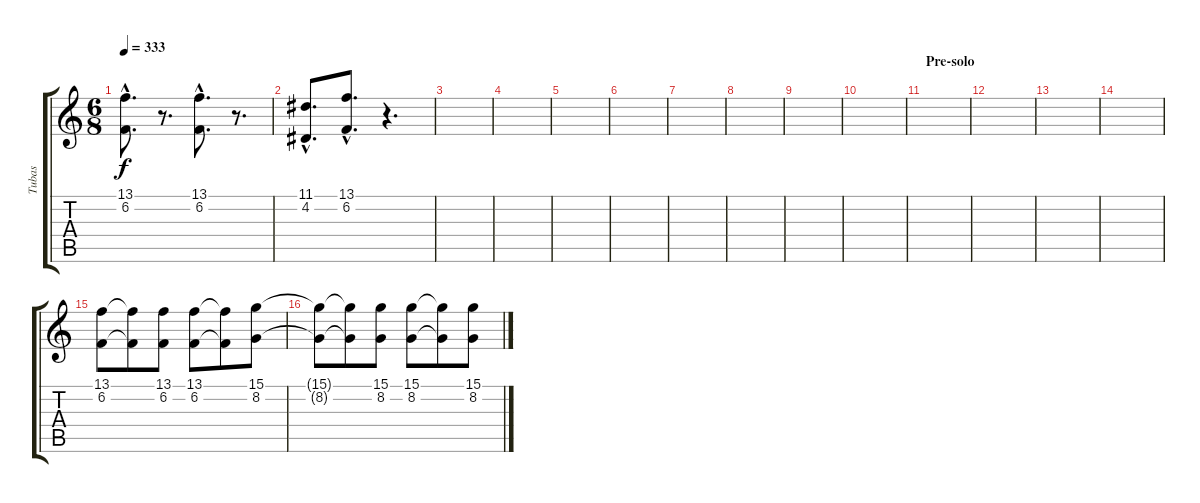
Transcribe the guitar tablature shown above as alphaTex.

\track ("Tubas" "Tubas") {instrument tuba}
\staff {score tabs}
\tuning (E4 B3 G3 D3 A2 E2) {hide}
\ts (6 8)
\tempo 333
\clef g2
\ks c
(13.1{hac} 6.2{hac}).8{d dy f} r.8{d} (13.1{hac} 6.2{hac}).8{d} r.8{d} |
(11.1{hac} 4.2{hac}).8{d} (13.1{hac} 6.2{hac}).8{d} r.4{d} |
|
|
|
|
|
|
|
|
\section ("" "Pre-solo")
|
|
|
|
(13.1 6.2).8 (13.1{t} 6.2{t}).8 (13.1 6.2).8 (13.1 6.2).8 (13.1{t} 6.2{t}).8 (15.1 8.2).8 |
(15.1{t} 8.2{t}).8 (15.1{t} 8.2{t}).8 (15.1 8.2).8 (15.1 8.2).8 (15.1{t} 8.2{t}).8 (15.1 8.2).8
